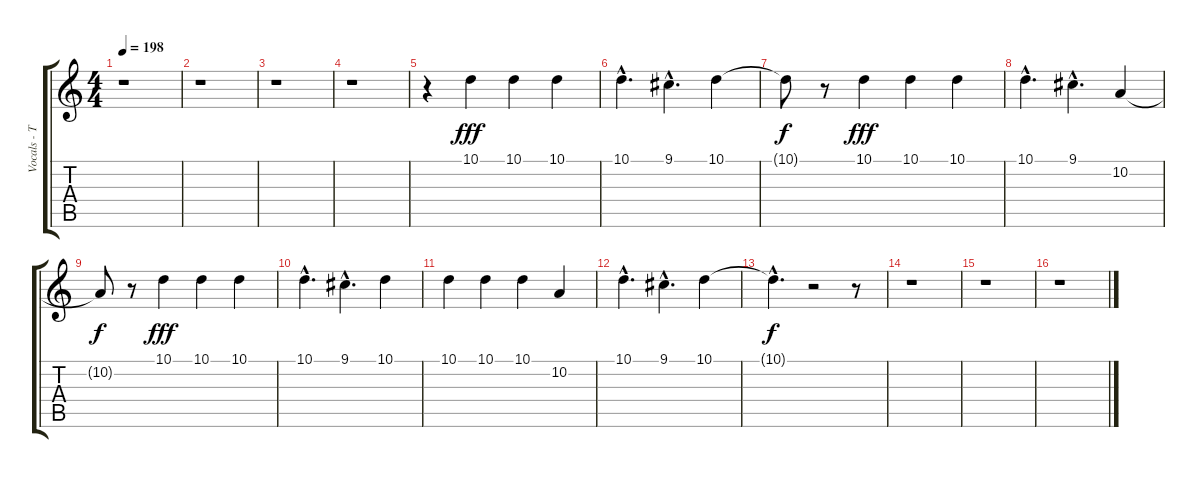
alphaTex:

\track ("Vocals - Tom" "Vocals - T") {instrument voiceoohs}
\staff {score tabs}
\tuning (E4 B3 G3 D3 A2 E2) {hide}
\ts (4 4)
\tempo 198
\clef g2
\ks c
r.1{dy fff} |
r.1 |
r.1 |
r.1 |
r.4 10.1.4 10.1.4 10.1.4 |
10.1{hac}.4{d} 9.1{hac}.4{d} 10.1.4 |
10.1{t}.8{dy f} r.8 10.1.4{dy fff} 10.1.4 10.1.4 |
10.1{hac}.4{d} 9.1{hac}.4{d} 10.2.4 |
10.2{t}.8{dy f} r.8 10.1.4{dy fff} 10.1.4 10.1.4 |
10.1{hac}.4{d} 9.1{hac}.4{d} 10.1.4 |
10.1.4 10.1.4 10.1.4 10.2.4 |
10.1{hac}.4{d} 9.1{hac}.4{d} 10.1.4 |
10.1{hac t}.4{d dy f} r.2 r.8 |
r.1 |
r.1 |
r.1
